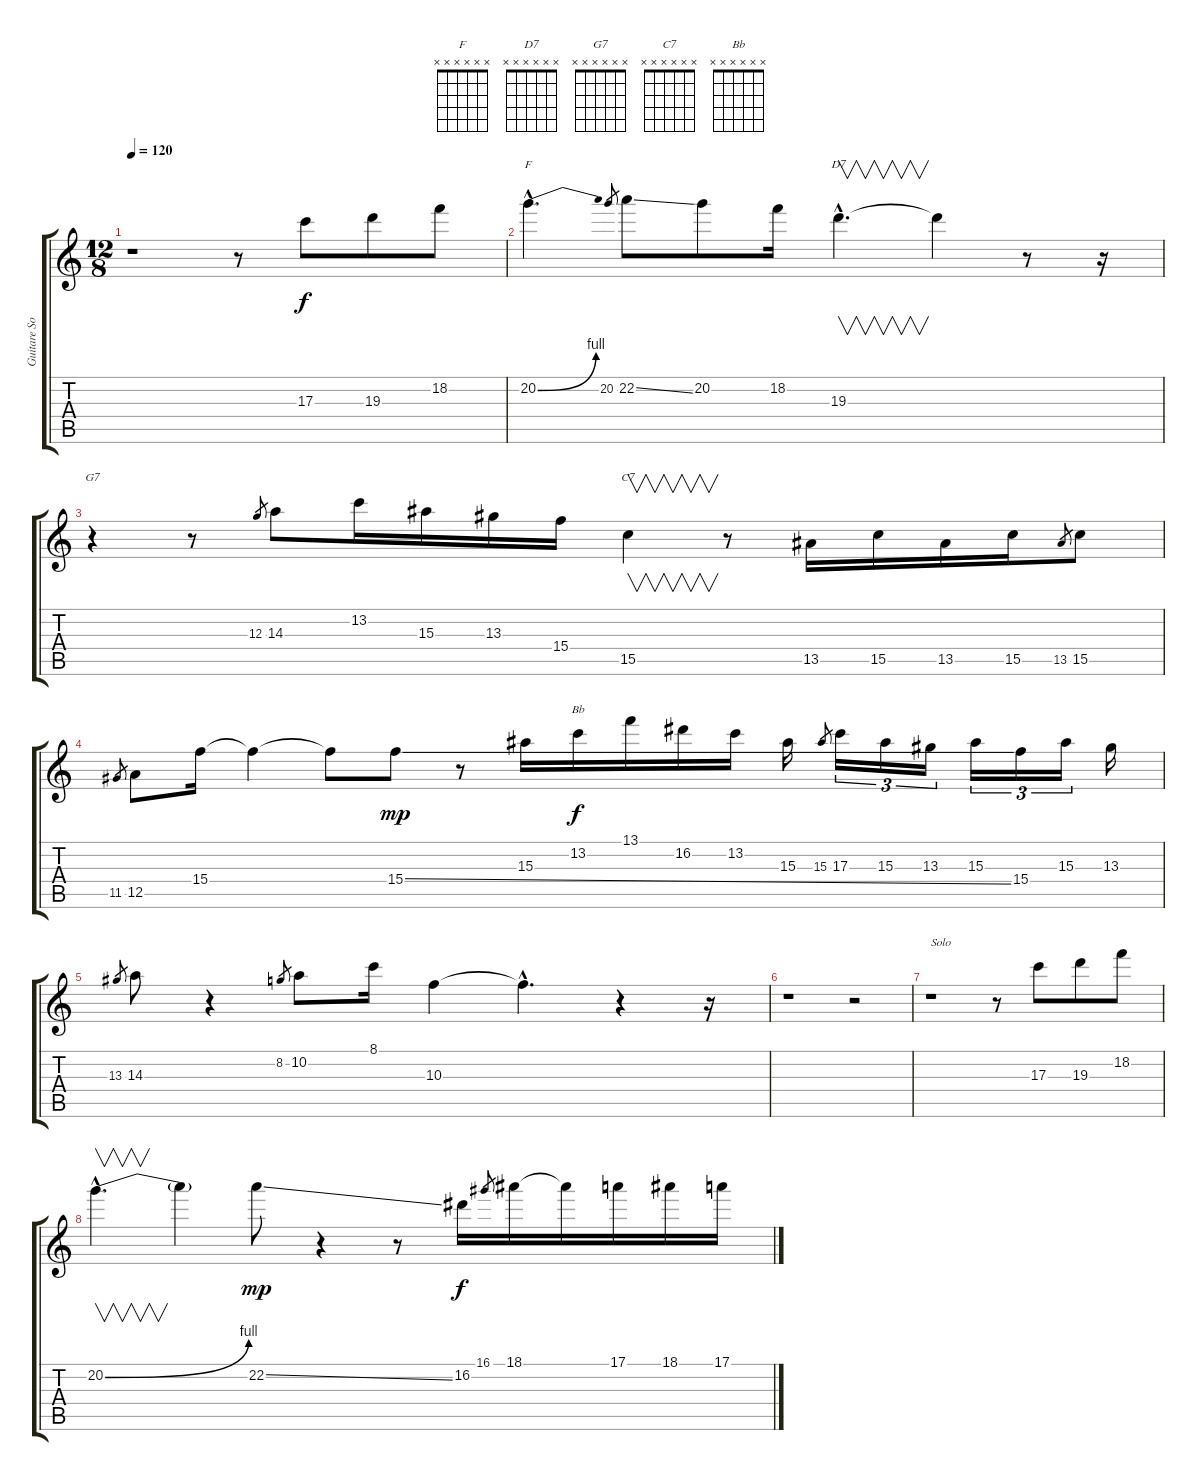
\track ("Guitare Solo" "Guitare So") {instrument distortionguitar}
\staff {score tabs}
\tuning (E4 B3 G3 D3 A2 E2) {hide}
\chord ("F" x x x x x x) {firstfret 0}
\chord ("D7" x x x x x x) {firstfret 0}
\chord ("G7" x x x x x x) {firstfret 0}
\chord ("C7" x x x x x x) {firstfret 0}
\chord ("Bb" x x x x x x) {firstfret 0}
\ts (12 8)
\tempo 120
\clef g2
\ks c
r.1{dy f instrument distortionguitar} r.8 17.3.8 19.3.8 18.2.8 |
20.2{be (bend 0 0 60 4) hac}.4{d ch "F"} 20.2.8{gr} 22.2{ss}.8 20.2.8 18.2.16 19.3{hac}.4{v d ch "D7"} 19.3{t}.4 r.8 r.16 |
r.4{ch "G7"} r.8 12.3.8{gr} 14.3.8 13.2.16 15.3.16 13.3.16 15.4.16 15.5.4{v ch "C7"} r.8 13.5.16 15.5.16 13.5.16 15.5.16 13.5.8{gr} 15.5.8 |
11.5.8{gr} 12.5.8 15.4.16 15.4{t}.4 15.4{t}.8 15.4{ss}.8{dy mp} r.8 15.3.16 13.2.16{ch "Bb" dy f} 13.1.16 16.2.16 13.2.16 15.3.16 15.3.8{gr} 17.3.16{tu (3 2)} 15.3.16{tu (3 2)} 13.3.16{tu (3 2)} 15.3.16{tu (3 2)} 15.4.16{tu (3 2)} 15.3.16{tu (3 2)} 13.3.16 |
13.3.8{gr} 14.3.8 r.4 8.2.8{gr} 10.2.8 8.1.16 10.3.4 10.3{hac t}.4{d} r.4 r.16 |
r.1 r.2 |
r.1{txt "Solo"} r.8 17.3.8 19.3.8 18.2.8 |
20.2{be (bend 0 0 60 4) hac}.4{v d} 20.2{t}.4 22.2{ss}.8{dy mp} r.4 r.8 16.2.16{dy f} 16.1.8{gr} 18.1.16 18.1{t}.16 17.1.16 18.1.16 17.1.16
